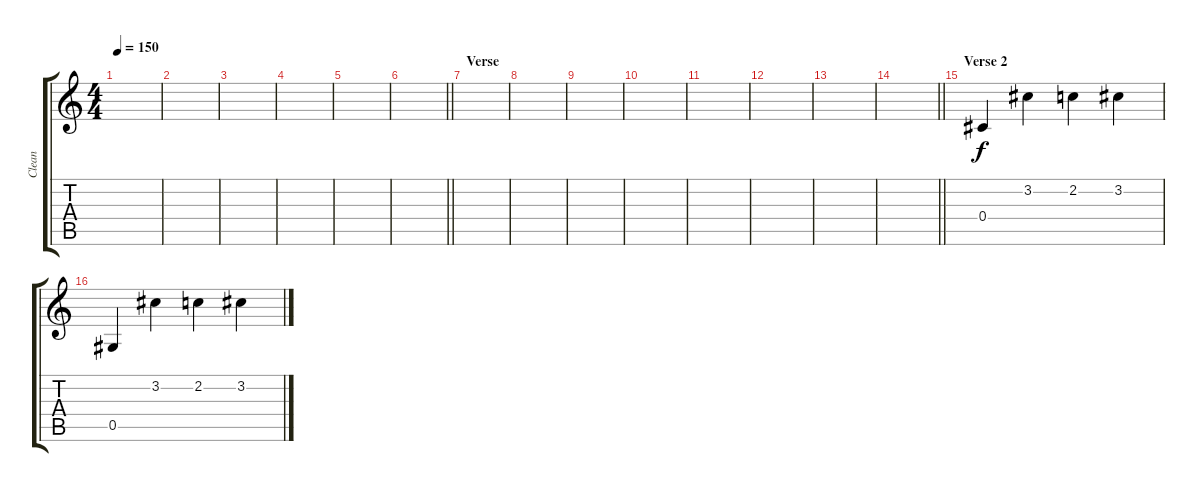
\track ("Clean" "Clean") {instrument electricguitarclean}
\staff {score tabs}
\tuning (Eb4 Bb3 Gb3 Db3 Ab2 Eb2) {hide}
\ts (4 4)
\tempo 150
\clef g2
\ks c
|
|
|
|
|
\barLineRight lightlight
|
\section ("" "Verse")
|
|
|
|
|
|
|
\barLineRight lightlight
|
\section ("" "Verse 2")
0.4.4 3.2.4 2.2.4 3.2.4 |
0.5.4 3.2.4 2.2.4 3.2.4
